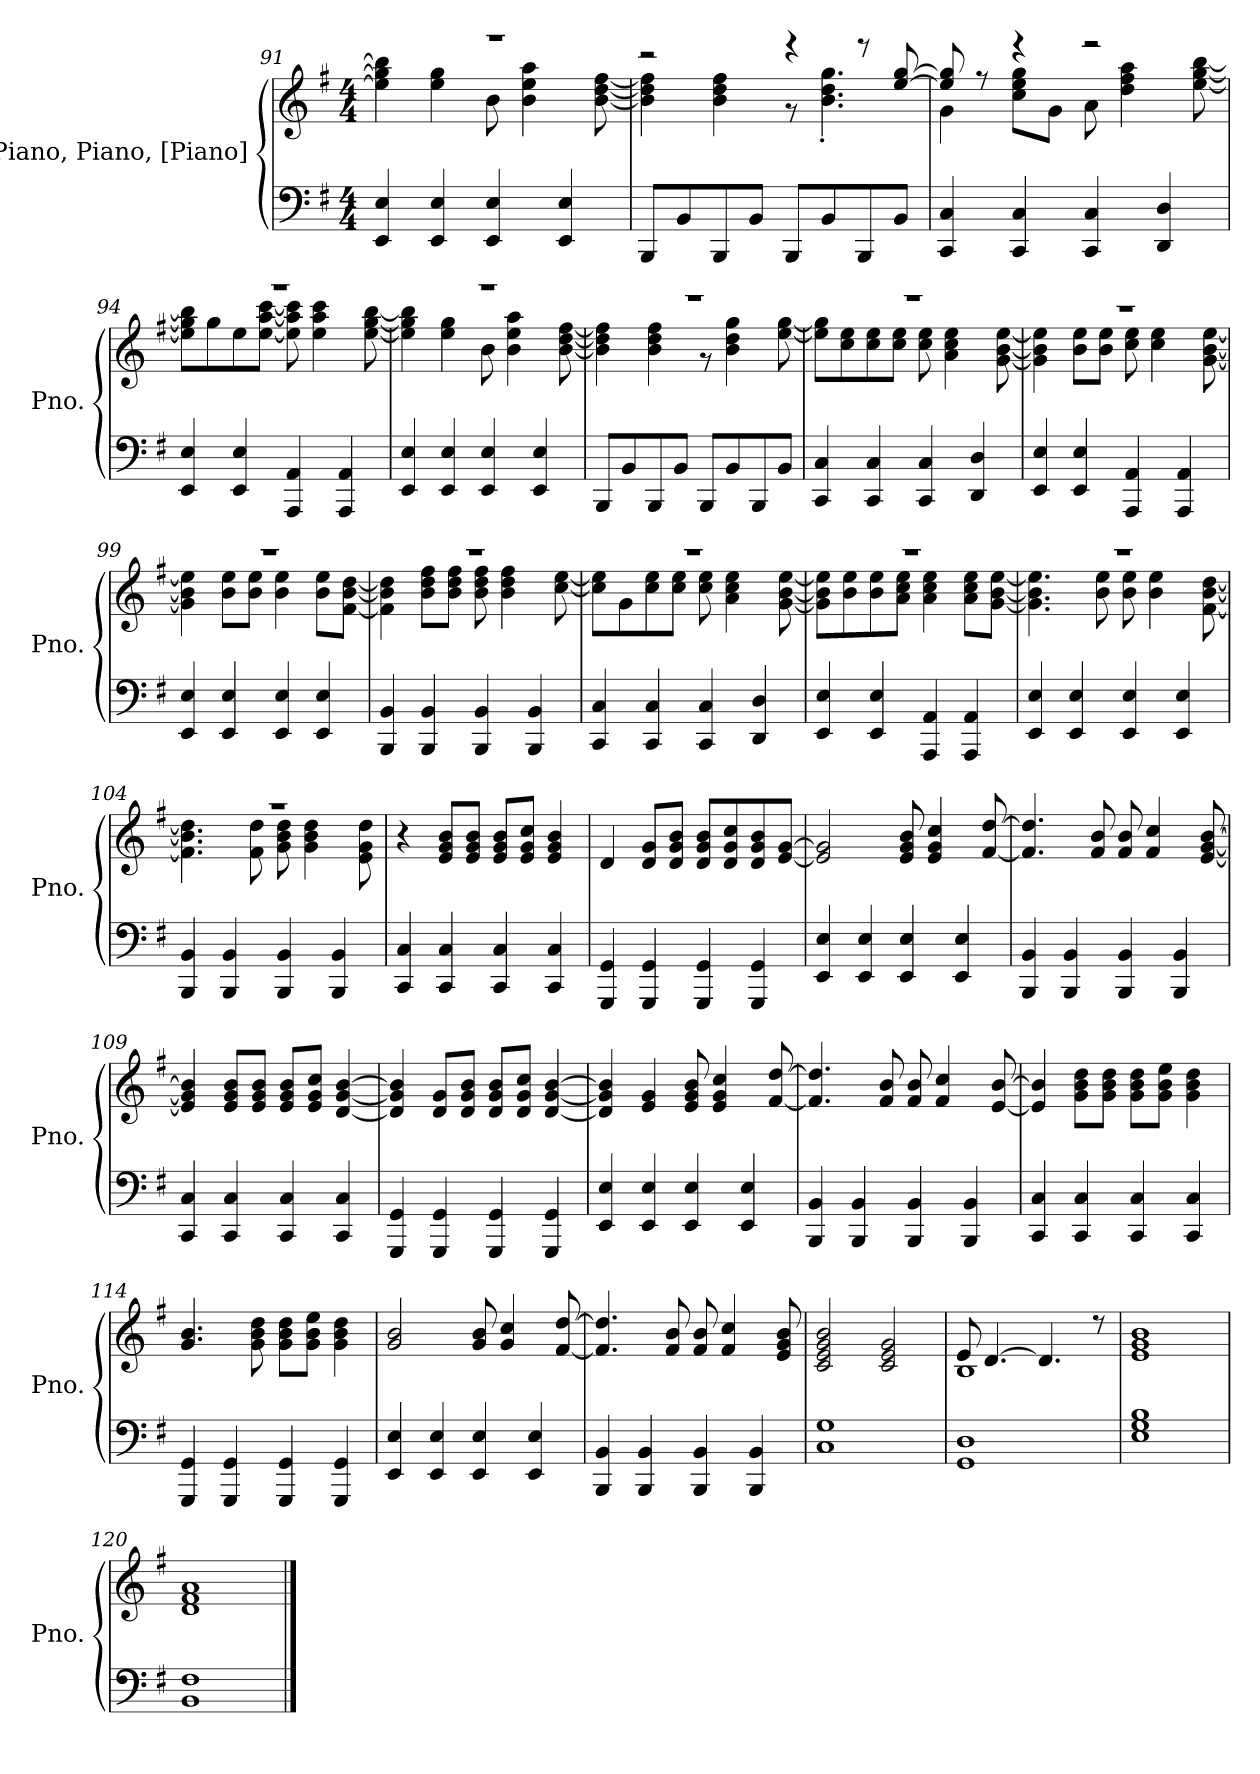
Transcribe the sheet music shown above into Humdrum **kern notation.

**kern	**kern
*part1	*part1
*staff2	*staff1
*I"Piano, Piano, [Piano] (a)	*
*I'Pno.	*
*clefF4	*clefG2
*k[f#]	*k[f#]
*M4/4	*M4/4
=91	=91
*	*^
4EE/ 4E/	1r	4ee\] 4gg\] 4bb\]
4EE/ 4E/	.	4ee\ 4gg\
4EE/ 4E/	.	8b\
.	.	4b\ 4ee\ 4aa\
4EE/ 4E/	.	.
.	.	[8b\ [8dd\ [8ff#\
=92	=92	=92
8BBB/L	2r	4b\] 4dd\] 4ff#\]
8BB/	.	.
8BBB/	.	4b\ 4dd\ 4ff#\
8BB/J	.	.
8BBB/L	4r	8r
8BB/	.	4.b\' 4.dd\' 4.gg\'
8BBB/	8r	.
8BB/J	[8ee/ [8gg/	.
=93	=93	=93
4CC/ 4C/	8ee/] 8gg/]	4g\
.	8r	.
4CC/ 4C/	4r	8cc\ 8ee\ 8gg\L
.	.	8g\J
4CC/ 4C/	2r	8a\
.	.	4dd\ 4ff#\ 4aa\
4DD/ 4D/	.	.
.	.	[8ee\ [8gg\ [8bb\
!!LO:LB:g=z	!!
=94	=94	=94
4EE/ 4E/	1r	8ee\] 8gg\] 8bb\]L
.	.	8gg\
4EE/ 4E/	.	8ee\
.	.	[8ee\ [8aa\ [8ccc\J
4AAA/ 4AA/	.	8ee\] 8aa\] 8ccc\]
.	.	4ee\ 4aa\ 4ccc\
4AAA/ 4AA/	.	.
.	.	[8ee\ [8gg\ [8bb\
=95	=95	=95
4EE/ 4E/	1r	4ee\] 4gg\] 4bb\]
4EE/ 4E/	.	4ee\ 4gg\
4EE/ 4E/	.	8b\
.	.	4b\ 4ee\ 4aa\
4EE/ 4E/	.	.
.	.	[8b\ [8dd\ [8ff#\
=96	=96	=96
8BBB/L	1r	4b\] 4dd\] 4ff#\]
8BB/	.	.
8BBB/	.	4b\ 4dd\ 4ff#\
8BB/J	.	.
8BBB/L	.	8r
8BB/	.	4b\ 4dd\ 4gg\
8BBB/	.	.
8BB/J	.	[8ee\ [8gg\
=97	=97	=97
4CC/ 4C/	1r	8ee\] 8gg\]L
.	.	8cc\ 8ee\
4CC/ 4C/	.	8cc\ 8ee\
.	.	8cc\ 8ee\J
4CC/ 4C/	.	8cc\ 8ee\
.	.	4a\ 4cc\ 4ee\
4DD/ 4D/	.	.
.	.	[8g\ [8b\ [8ee\
=98	=98	=98
4EE/ 4E/	1r	4g\] 4b\] 4ee\]
4EE/ 4E/	.	8b\ 8ee\L
.	.	8b\ 8ee\J
4AAA/ 4AA/	.	8cc\ 8ee\
.	.	4cc\ 4ee\
4AAA/ 4AA/	.	.
.	.	[8g\ [8b\ [8ee\
!!LO:LB:g=z	!!
=99	=99	=99
4EE/ 4E/	1r	4g\] 4b\] 4ee\]
4EE/ 4E/	.	8b\ 8ee\L
.	.	8b\ 8ee\J
4EE/ 4E/	.	4b\ 4ee\
4EE/ 4E/	.	8b\ 8ee\L
.	.	[8f#\ [8b\ [8dd\J
=100	=100	=100
4BBB/ 4BB/	1r	4f#\] 4b\] 4dd\]
4BBB/ 4BB/	.	8b\ 8dd\ 8ff#\L
.	.	8b\ 8dd\ 8ff#\J
4BBB/ 4BB/	.	8b\ 8dd\ 8ff#\
.	.	4b\ 4dd\ 4ff#\
4BBB/ 4BB/	.	.
.	.	[8cc\ [8ee\
=101	=101	=101
4CC/ 4C/	1r	8cc\] 8ee\]L
.	.	8g\
4CC/ 4C/	.	8cc\ 8ee\
.	.	8cc\ 8ee\J
4CC/ 4C/	.	8cc\ 8ee\
.	.	4a\ 4cc\ 4ee\
4DD/ 4D/	.	.
.	.	[8g\ [8b\ [8ee\
=102	=102	=102
4EE/ 4E/	1r	8g\] 8b\] 8ee\]L
.	.	8b\ 8ee\
4EE/ 4E/	.	8b\ 8ee\
.	.	8a\ 8cc\ 8ee\J
4AAA/ 4AA/	.	4a\ 4cc\ 4ee\
4AAA/ 4AA/	.	8a\ 8cc\ 8ee\L
.	.	[8g\ [8b\ [8ee\J
=103	=103	=103
4EE/ 4E/	1r	4.g\] 4.b\] 4.ee\]
4EE/ 4E/	.	.
.	.	8b\ 8ee\
4EE/ 4E/	.	8b\ 8ee\
.	.	4b\ 4ee\
4EE/ 4E/	.	.
.	.	[8f#\ [8b\ [8dd\
!!LO:LB:g=z	!!
=104	=104	=104
4BBB/ 4BB/	1r	4.f#\] 4.b\] 4.dd\]
4BBB/ 4BB/	.	.
.	.	8f#\ 8dd\
4BBB/ 4BB/	.	8g\ 8b\ 8dd\
.	.	4g\ 4b\ 4dd\
4BBB/ 4BB/	.	.
.	.	8e\ 8g\ 8dd\
*	*v	*v
=105	=105
4CC/ 4C/	4r
4CC/ 4C/	8e/ 8g/ 8b/L
.	8e/ 8g/ 8b/J
4CC/ 4C/	8e/ 8g/ 8b/L
.	8e/ 8g/ 8cc/J
4CC/ 4C/	4e/ 4g/ 4b/
=106	=106
4GGG/ 4GG/	4d/
4GGG/ 4GG/	8d/ 8g/L
.	8d/ 8g/ 8b/J
4GGG/ 4GG/	8d/ 8g/ 8b/L
.	8d/ 8g/ 8cc/
4GGG/ 4GG/	8d/ 8g/ 8b/
.	[8e/ [8g/J
=107	=107
4EE/ 4E/	2e/] 2g/]
4EE/ 4E/	.
4EE/ 4E/	8e/ 8g/ 8b/
.	4e/ 4g/ 4cc/
4EE/ 4E/	.
.	[8f#/ [8dd/
=108	=108
4BBB/ 4BB/	4.f#/] 4.dd/]
4BBB/ 4BB/	.
.	8f#/ 8b/
4BBB/ 4BB/	8f#/ 8b/
.	4f#/ 4cc/
4BBB/ 4BB/	.
.	[8e/ [8g/ [8b/
!!LO:LB:g=z
=109	=109
4CC/ 4C/	4e/] 4g/] 4b/]
4CC/ 4C/	8e/ 8g/ 8b/L
.	8e/ 8g/ 8b/J
4CC/ 4C/	8e/ 8g/ 8b/L
.	8e/ 8g/ 8cc/J
4CC/ 4C/	[4d/ [4g/ [4b/
=110	=110
4GGG/ 4GG/	4d/] 4g/] 4b/]
4GGG/ 4GG/	8d/ 8g/L
.	8d/ 8g/ 8b/J
4GGG/ 4GG/	8d/ 8g/ 8b/L
.	8d/ 8g/ 8cc/J
4GGG/ 4GG/	[4d/ [4g/ [4b/
=111	=111
4EE/ 4E/	4d/] 4g/] 4b/]
4EE/ 4E/	4e/ 4g/
4EE/ 4E/	8e/ 8g/ 8b/
.	4e/ 4g/ 4cc/
4EE/ 4E/	.
.	[8f#/ [8dd/
=112	=112
4BBB/ 4BB/	4.f#/] 4.dd/]
4BBB/ 4BB/	.
.	8f#/ 8b/
4BBB/ 4BB/	8f#/ 8b/
.	4f#/ 4cc/
4BBB/ 4BB/	.
.	[8e/ [8b/
=113	=113
4CC/ 4C/	4e/] 4b/]
4CC/ 4C/	8g\ 8b\ 8dd\L
.	8g\ 8b\ 8dd\J
4CC/ 4C/	8g\ 8b\ 8dd\L
.	8g\ 8b\ 8ee\J
4CC/ 4C/	4g\ 4b\ 4dd\
!!LO:LB:g=z
=114	=114
4GGG/ 4GG/	4.g/ 4.b/
4GGG/ 4GG/	.
.	8g\ 8b\ 8dd\
4GGG/ 4GG/	8g\ 8b\ 8dd\L
.	8g\ 8b\ 8ee\J
4GGG/ 4GG/	4g\ 4b\ 4dd\
=115	=115
4EE/ 4E/	2g/ 2b/
4EE/ 4E/	.
4EE/ 4E/	8g/ 8b/
.	4g/ 4cc/
4EE/ 4E/	.
.	[8f#/ [8dd/
=116	=116
4BBB/ 4BB/	4.f#/] 4.dd/]
4BBB/ 4BB/	.
.	8f#/ 8b/
4BBB/ 4BB/	8f#/ 8b/
.	4f#/ 4cc/
4BBB/ 4BB/	.
.	8e/ 8g/ 8b/
=117	=117
1C 1G	2c/ 2e/ 2g/ 2b/
.	2c/ 2e/ 2g/
=118	=118
*	*^
1GG 1D	8e/	1B
.	[4.d/	.
.	4.d/]	.
.	8r	.
*	*v	*v
=119	=119
1E 1G 1B	1e 1g 1b
=120	=120
1BB 1F#	1d 1f# 1a
==	==
*-	*-
